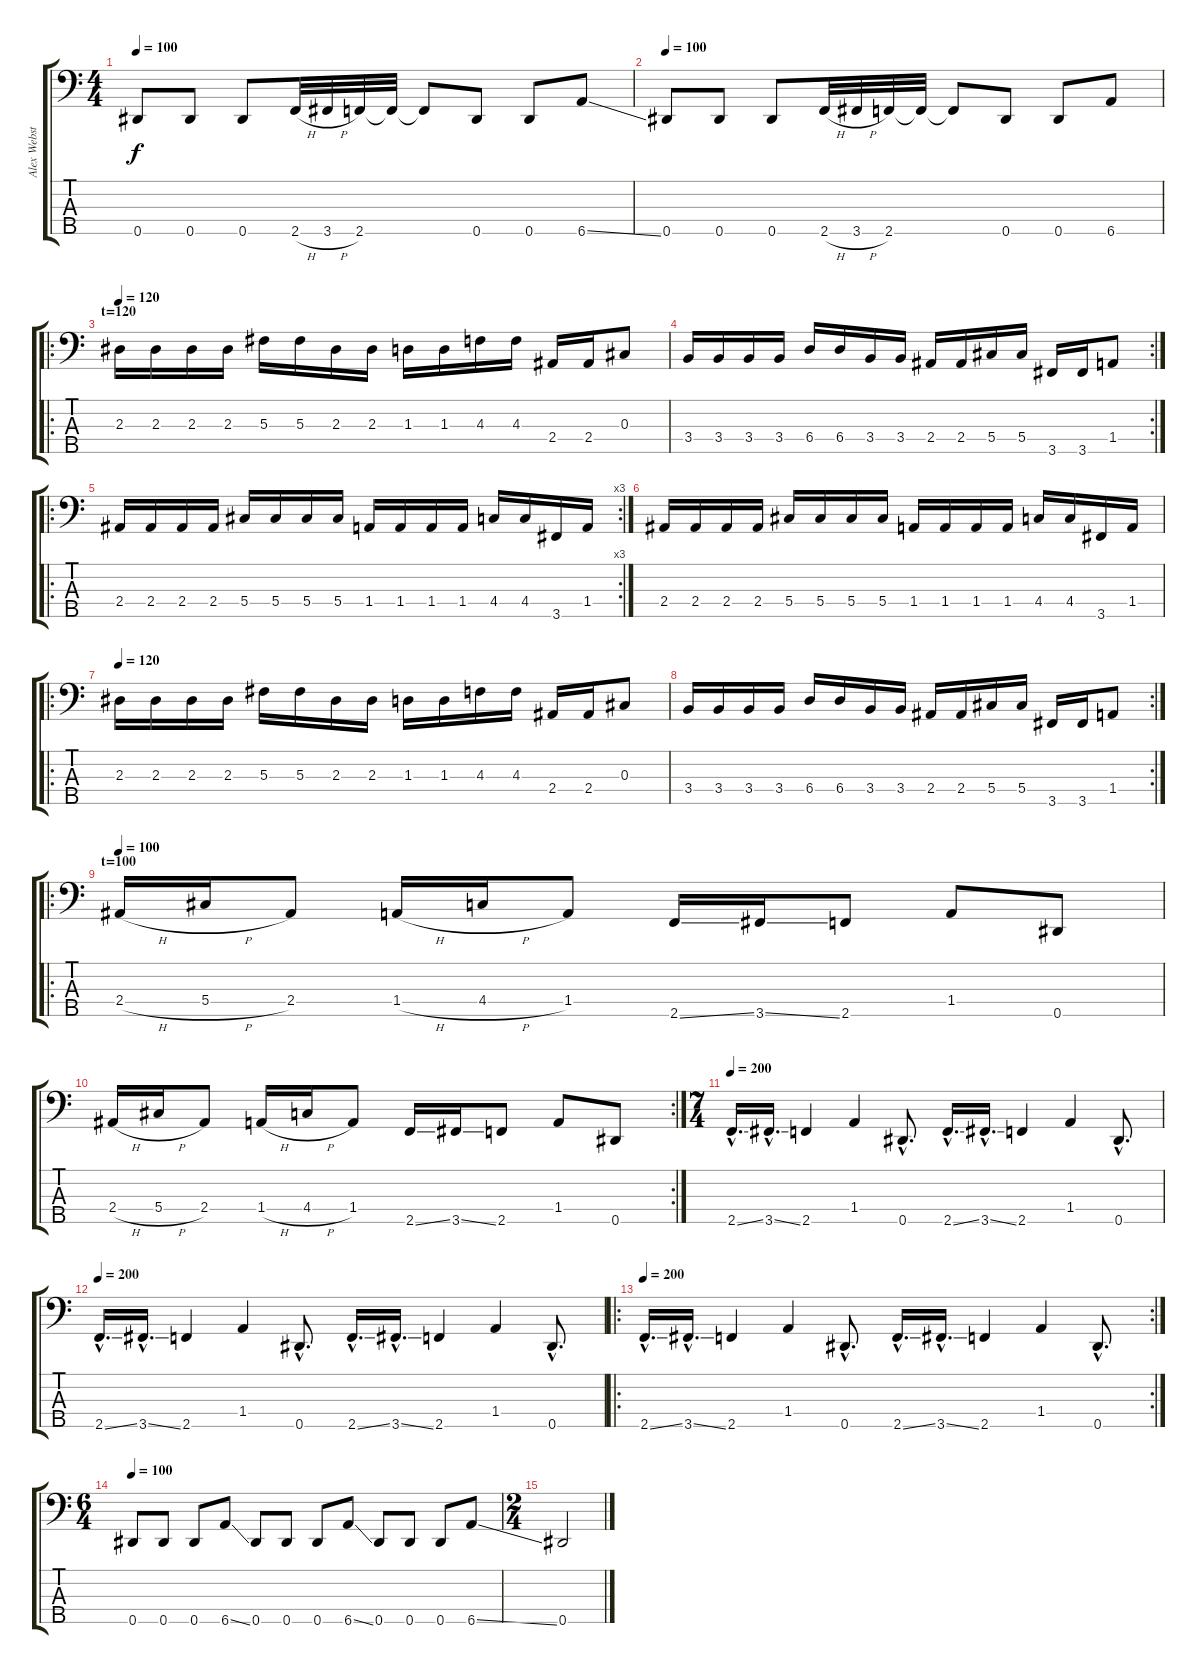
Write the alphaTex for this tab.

\track ("Alex Webster" "Alex Webst") {instrument electricbasspick}
\staff {score tabs}
\tuning (B2 Gb2 Db2 Ab1 Eb1) {hide}
\ts (4 4)
\tempo 120
\tempo 100
\clef f4
\ks c
0.5.8{dy f} 0.5.8 0.5.8 2.5{h}.32 3.5{h}.32 2.5.32 2.5{t}.32 2.5{t}.8 0.5.8 0.5.8 6.5{ss}.8 |
\tempo 120
\tempo 100
0.5.8 0.5.8 0.5.8 2.5{h}.32 3.5{h}.32 2.5.32 2.5{t}.32 2.5{t}.8 0.5.8 0.5.8 6.5.8 |
\ro
\section ("" "t=120")
\tempo 120
2.3.16 2.3.16 2.3.16 2.3.16 5.3.16 5.3.16 2.3.16 2.3.16 1.3.16 1.3.16 4.3.16 4.3.16 2.4.16 2.4.16 0.3.8 |
\rc 2
3.4.16 3.4.16 3.4.16 3.4.16 6.4.16 6.4.16 3.4.16 3.4.16 2.4.16 2.4.16 5.4.16 5.4.16 3.5.16 3.5.16 1.4.8 |
\ro
\rc 3
2.4.16 2.4.16 2.4.16 2.4.16 5.4.16 5.4.16 5.4.16 5.4.16 1.4.16 1.4.16 1.4.16 1.4.16 4.4.16 4.4.16 3.5.16 1.4.16 |
2.4.16 2.4.16 2.4.16 2.4.16 5.4.16 5.4.16 5.4.16 5.4.16 1.4.16 1.4.16 1.4.16 1.4.16 4.4.16 4.4.16 3.5.16 1.4.16 |
\ro
\tempo 120
2.3.16 2.3.16 2.3.16 2.3.16 5.3.16 5.3.16 2.3.16 2.3.16 1.3.16 1.3.16 4.3.16 4.3.16 2.4.16 2.4.16 0.3.8 |
\rc 2
3.4.16 3.4.16 3.4.16 3.4.16 6.4.16 6.4.16 3.4.16 3.4.16 2.4.16 2.4.16 5.4.16 5.4.16 3.5.16 3.5.16 1.4.8 |
\ro
\section ("" "t=100")
\tempo 100
2.4{h}.16 5.4{h}.16 2.4.8 1.4{h}.16 4.4{h}.16 1.4.8 2.5{ss}.16 3.5{ss}.16 2.5.8 1.4.8 0.5.8 |
\rc 2
2.4{h}.16 5.4{h}.16 2.4.8 1.4{h}.16 4.4{h}.16 1.4.8 2.5{ss}.16 3.5{ss}.16 2.5.8 1.4.8 0.5.8 |
\ts (7 4)
\tempo 200
2.5{ss hac}.16{d} 3.5{ss hac}.16{d} 2.5.4 1.4.4 0.5{hac}.8{d} 2.5{ss hac}.16{d} 3.5{ss hac}.16{d} 2.5.4 1.4.4 0.5{hac}.8{d} |
\tempo 200
2.5{ss hac}.16{d} 3.5{ss hac}.16{d} 2.5.4 1.4.4 0.5{hac}.8{d} 2.5{ss hac}.16{d} 3.5{ss hac}.16{d} 2.5.4 1.4.4 0.5{hac}.8{d} |
\ro
\rc 2
\tempo 200
2.5{ss hac}.16{d} 3.5{ss hac}.16{d} 2.5.4 1.4.4 0.5{hac}.8{d} 2.5{ss hac}.16{d} 3.5{ss hac}.16{d} 2.5.4 1.4.4 0.5{hac}.8{d} |
\ts (6 4)
\tempo 100
0.5.8 0.5.8 0.5.8 6.5{ss}.8 0.5.8 0.5.8 0.5.8 6.5{ss}.8 0.5.8 0.5.8 0.5.8 6.5{ss}.8 |
\ts (2 4)
0.5.2
